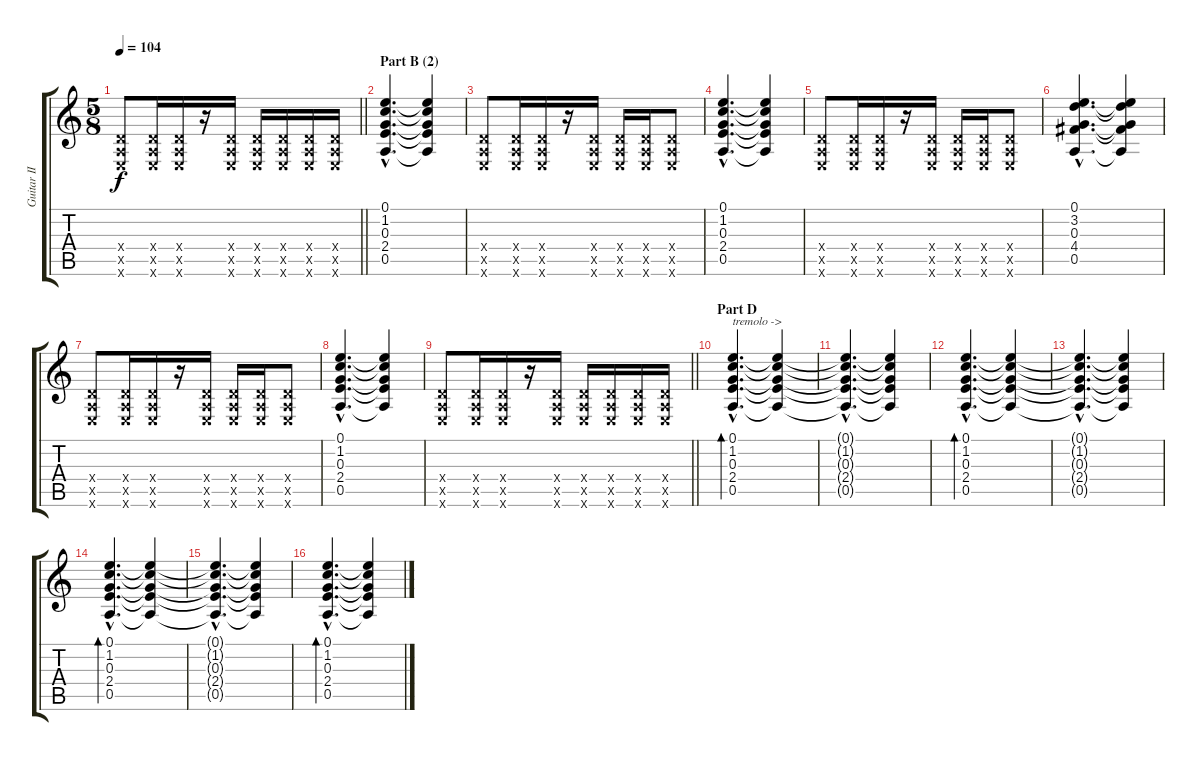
\track ("Guitar II (Sugizo)" "Guitar II ") {instrument distortionguitar}
\staff {score tabs}
\tuning (E4 B3 G3 D3 A2 E2) {hide}
\ts (5 8)
\tempo 104
\clef g2
\barLineRight lightlight
\ks c
(0.4{x} 0.5{x} 0.6{x}).8{dy f} (0.4{x} 0.5{x} 0.6{x}).16 (0.4{x} 0.5{x} 0.6{x}).16 r.16 (0.4{x} 0.5{x} 0.6{x}).16 (0.4{x} 0.5{x} 0.6{x}).16 (0.4{x} 0.5{x} 0.6{x}).16 (0.4{x} 0.5{x} 0.6{x}).16 (0.4{x} 0.5{x} 0.6{x}).16 |
\section ("" "Part B (2)")
(0.1{hac} 1.2{hac} 0.3{hac} 2.4{hac} 0.5{hac}).4{d} (0.1{t} 1.2{t} 0.3{t} 2.4{t} 0.5{t}).4 |
(0.4{x} 0.5{x} 0.6{x}).8 (0.4{x} 0.5{x} 0.6{x}).16 (0.4{x} 0.5{x} 0.6{x}).16 r.16 (0.4{x} 0.5{x} 0.6{x}).16 (0.4{x} 0.5{x} 0.6{x}).16 (0.4{x} 0.5{x} 0.6{x}).16 (0.4{x} 0.5{x} 0.6{x}).8 |
(0.1{hac} 1.2{hac} 0.3{hac} 2.4{hac} 0.5{hac}).4{d} (0.1{t} 1.2{t} 0.3{t} 2.4{t} 0.5{t}).4 |
(0.4{x} 0.5{x} 0.6{x}).8 (0.4{x} 0.5{x} 0.6{x}).16 (0.4{x} 0.5{x} 0.6{x}).16 r.16 (0.4{x} 0.5{x} 0.6{x}).16 (0.4{x} 0.5{x} 0.6{x}).16 (0.4{x} 0.5{x} 0.6{x}).16 (0.4{x} 0.5{x} 0.6{x}).8 |
(0.1{hac} 3.2{hac} 0.3{hac} 4.4{hac} 0.5{hac}).4{d} (0.1{t} 3.2{t} 0.3{t} 4.4{t} 0.5{t}).4 |
(0.4{x} 0.5{x} 0.6{x}).8 (0.4{x} 0.5{x} 0.6{x}).16 (0.4{x} 0.5{x} 0.6{x}).16 r.16 (0.4{x} 0.5{x} 0.6{x}).16 (0.4{x} 0.5{x} 0.6{x}).16 (0.4{x} 0.5{x} 0.6{x}).16 (0.4{x} 0.5{x} 0.6{x}).8 |
(0.1{hac} 1.2{hac} 0.3{hac} 2.4{hac} 0.5{hac}).4{d} (0.1{t} 1.2{t} 0.3{t} 2.4{t} 0.5{t}).4 |
\barLineRight lightlight
(0.4{x} 0.5{x} 0.6{x}).8 (0.4{x} 0.5{x} 0.6{x}).16 (0.4{x} 0.5{x} 0.6{x}).16 r.16 (0.4{x} 0.5{x} 0.6{x}).16 (0.4{x} 0.5{x} 0.6{x}).16 (0.4{x} 0.5{x} 0.6{x}).16 (0.4{x} 0.5{x} 0.6{x}).16 (0.4{x} 0.5{x} 0.6{x}).16 |
\section ("" "Part D")
(0.1{hac} 1.2{hac} 0.3{hac} 2.4{hac} 0.5{hac}).4{d bd 120 txt "tremolo ->"} (0.1{t} 1.2{t} 0.3{t} 2.4{t} 0.5{t}).4 |
(0.1{hac t} 1.2{hac t} 0.3{hac t} 2.4{hac t} 0.5{hac t}).4{d} (0.1{t} 1.2{t} 0.3{t} 2.4{t} 0.5{t}).4 |
(0.1{hac} 1.2{hac} 0.3{hac} 2.4{hac} 0.5{hac}).4{d bd 120} (0.1{t} 1.2{t} 0.3{t} 2.4{t} 0.5{t}).4 |
(0.1{hac t} 1.2{hac t} 0.3{hac t} 2.4{hac t} 0.5{hac t}).4{d} (0.1{t} 1.2{t} 0.3{t} 2.4{t} 0.5{t}).4 |
(0.1{hac} 1.2{hac} 0.3{hac} 2.4{hac} 0.5{hac}).4{d bd 120} (0.1{t} 1.2{t} 0.3{t} 2.4{t} 0.5{t}).4 |
(0.1{hac t} 1.2{hac t} 0.3{hac t} 2.4{hac t} 0.5{hac t}).4{d} (0.1{t} 1.2{t} 0.3{t} 2.4{t} 0.5{t}).4 |
(0.1{hac} 1.2{hac} 0.3{hac} 2.4{hac} 0.5{hac}).4{d bd 120} (0.1{t} 1.2{t} 0.3{t} 2.4{t} 0.5{t}).4
